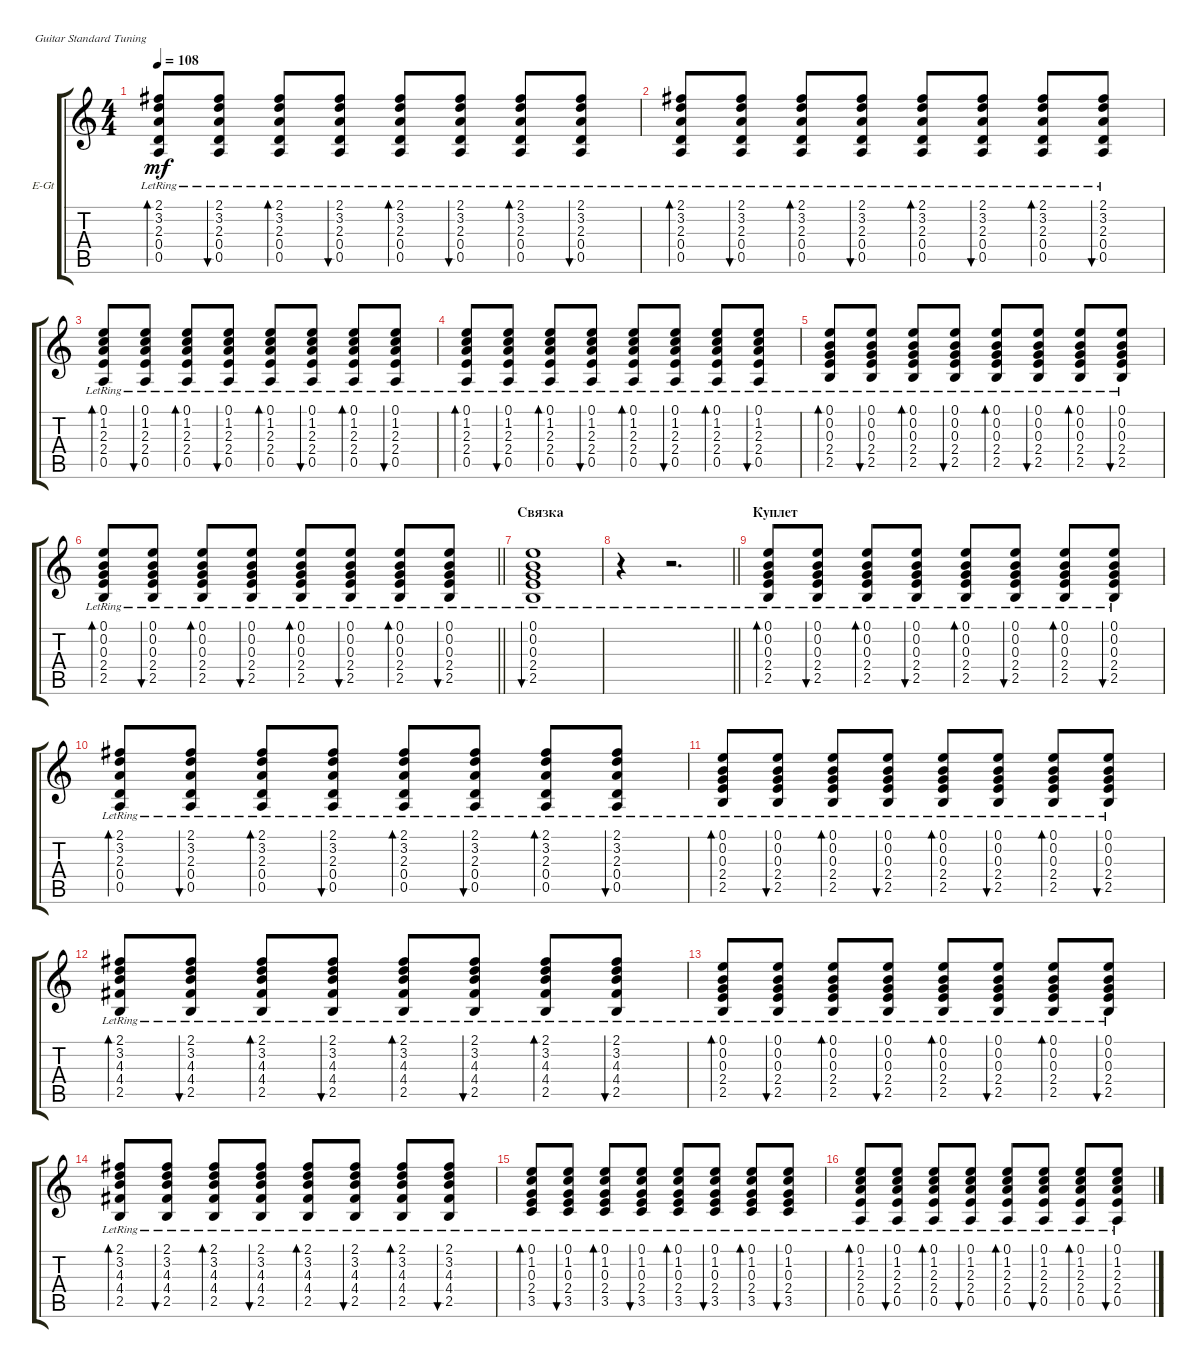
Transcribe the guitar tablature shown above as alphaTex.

\bracketExtendMode groupsimilarinstruments
\firstSystemTrackNameOrientation horizontal
\otherSystemsTrackNameOrientation horizontal
\track ("В. Бутусов (гитара)" "E-Gt") {instrument electricguitarclean}
\staff {score tabs}
\tuning (E4 B3 G3 D3 A2 E2)
\ts (4 4)
\tempo 108
\clef g2
\ks c
(2.1 3.2{lr} 2.3{lr} 0.4{lr} 0.5{lr}).8{bd 34 dy mf} (2.1 3.2 2.3{lr} 0.4{lr} 0.5{lr}).8{bu 34} (2.1 3.2{lr} 2.3{lr} 0.4{lr} 0.5{lr}).8{bd 34} (2.1 3.2 2.3{lr} 0.4{lr} 0.5{lr}).8{bu 34} (2.1 3.2{lr} 2.3{lr} 0.4{lr} 0.5{lr}).8{bd 34} (2.1 3.2 2.3{lr} 0.4{lr} 0.5{lr}).8{bu 34} (2.1 3.2{lr} 2.3{lr} 0.4{lr} 0.5{lr}).8{bd 34} (2.1 3.2 2.3{lr} 0.4{lr} 0.5{lr}).8{bu 34} |
(2.1 3.2{lr} 2.3{lr} 0.4{lr} 0.5{lr}).8{bd 34} (2.1 3.2 2.3{lr} 0.4{lr} 0.5{lr}).8{bu 34} (2.1 3.2{lr} 2.3{lr} 0.4{lr} 0.5{lr}).8{bd 34} (2.1 3.2 2.3{lr} 0.4{lr} 0.5{lr}).8{bu 34} (2.1 3.2{lr} 2.3{lr} 0.4{lr} 0.5{lr}).8{bd 34} (2.1 3.2 2.3{lr} 0.4{lr} 0.5{lr}).8{bu 34} (2.1 3.2{lr} 2.3{lr} 0.4{lr} 0.5{lr}).8{bd 34} (2.1 3.2 2.3{lr} 0.4{lr} 0.5{lr}).8{bu 34} |
(0.1 1.2{lr} 2.3{lr} 2.4{lr} 0.5{lr}).8{bd 37} (0.1 1.2 2.3{lr} 2.4{lr} 0.5{lr}).8{bu 35} (0.1 1.2{lr} 2.3{lr} 2.4{lr} 0.5{lr}).8{bd 37} (0.1 1.2 2.3{lr} 2.4{lr} 0.5{lr}).8{bu 35} (0.1 1.2{lr} 2.3{lr} 2.4{lr} 0.5{lr}).8{bd 37} (0.1 1.2 2.3{lr} 2.4{lr} 0.5{lr}).8{bu 35} (0.1 1.2{lr} 2.3{lr} 2.4{lr} 0.5{lr}).8{bd 37} (0.1 1.2 2.3{lr} 2.4{lr} 0.5{lr}).8{bu 35} |
(0.1 1.2{lr} 2.3{lr} 2.4{lr} 0.5{lr}).8{bd 37} (0.1 1.2 2.3{lr} 2.4{lr} 0.5{lr}).8{bu 35} (0.1 1.2{lr} 2.3{lr} 2.4{lr} 0.5{lr}).8{bd 37} (0.1 1.2 2.3{lr} 2.4{lr} 0.5{lr}).8{bu 35} (0.1 1.2{lr} 2.3{lr} 2.4{lr} 0.5{lr}).8{bd 37} (0.1 1.2 2.3{lr} 2.4{lr} 0.5{lr}).8{bu 35} (0.1 1.2{lr} 2.3{lr} 2.4{lr} 0.5{lr}).8{bd 37} (0.1 1.2 2.3{lr} 2.4{lr} 0.5{lr}).8{bu 35} |
(0.1 0.2{lr} 0.3{lr} 2.4{lr} 2.5{lr}).8{bd 34} (0.1 0.2 0.3{lr} 2.4{lr} 2.5{lr}).8{bu 33} (0.1 0.2{lr} 0.3{lr} 2.4{lr} 2.5{lr}).8{bd 34} (0.1 0.2 0.3{lr} 2.4{lr} 2.5{lr}).8{bu 33} (0.1 0.2{lr} 0.3{lr} 2.4{lr} 2.5{lr}).8{bd 34} (0.1 0.2 0.3{lr} 2.4{lr} 2.5{lr}).8{bu 33} (0.1 0.2{lr} 0.3{lr} 2.4{lr} 2.5{lr}).8{bd 34} (0.1 0.2 0.3{lr} 2.4{lr} 2.5{lr}).8{bu 33} |
\barLineRight lightlight
(0.1 0.2{lr} 0.3{lr} 2.4{lr} 2.5{lr}).8{bd 34} (0.1 0.2 0.3{lr} 2.4{lr} 2.5{lr}).8{bu 33} (0.1 0.2{lr} 0.3{lr} 2.4{lr} 2.5{lr}).8{bd 34} (0.1 0.2 0.3{lr} 2.4{lr} 2.5{lr}).8{bu 33} (0.1 0.2{lr} 0.3{lr} 2.4{lr} 2.5{lr}).8{bd 34} (0.1 0.2 0.3{lr} 2.4{lr} 2.5{lr}).8{bu 33} (0.1 0.2{lr} 0.3{lr} 2.4{lr} 2.5{lr}).8{bd 34} (0.1 0.2 0.3{lr} 2.4{lr} 2.5{lr}).8{bu 33} |
\section ("" "Связка")
(0.1 0.2 0.3{lr} 2.4{lr} 2.5{lr}).1{bu 33} |
\barLineRight lightlight
r.4 r.2{d} |
\section ("" "Куплет")
(0.1 0.2{lr} 0.3{lr} 2.4{lr} 2.5{lr}).8{bd 32} (0.1 0.2{lr} 0.3{lr} 2.4{lr} 2.5{lr}).8{bu 34} (0.1 0.2{lr} 0.3{lr} 2.4{lr} 2.5{lr}).8{bd 32} (0.1 0.2{lr} 0.3{lr} 2.4{lr} 2.5{lr}).8{bu 34} (0.1 0.2{lr} 0.3{lr} 2.4{lr} 2.5{lr}).8{bd 32} (0.1 0.2{lr} 0.3{lr} 2.4{lr} 2.5{lr}).8{bu 34} (0.1 0.2{lr} 0.3{lr} 2.4{lr} 2.5{lr}).8{bd 32} (0.1 0.2{lr} 0.3{lr} 2.4{lr} 2.5{lr}).8{bu 34} |
(2.1 3.2{lr} 2.3{lr} 0.4{lr} 0.5{lr}).8{bd 33} (2.1 3.2 2.3{lr} 0.4{lr} 0.5{lr}).8{bu 32} (2.1 3.2{lr} 2.3{lr} 0.4{lr} 0.5{lr}).8{bd 33} (2.1 3.2 2.3{lr} 0.4{lr} 0.5{lr}).8{bu 32} (2.1 3.2{lr} 2.3{lr} 0.4{lr} 0.5{lr}).8{bd 33} (2.1 3.2 2.3{lr} 0.4{lr} 0.5{lr}).8{bu 32} (2.1 3.2{lr} 2.3{lr} 0.4{lr} 0.5{lr}).8{bd 33} (2.1 3.2 2.3{lr} 0.4{lr} 0.5{lr}).8{bu 32} |
(0.1 0.2{lr} 0.3{lr} 2.4{lr} 2.5{lr}).8{bd 32} (0.1 0.2{lr} 0.3{lr} 2.4{lr} 2.5{lr}).8{bu 34} (0.1 0.2{lr} 0.3{lr} 2.4{lr} 2.5{lr}).8{bd 32} (0.1 0.2{lr} 0.3{lr} 2.4{lr} 2.5{lr}).8{bu 34} (0.1 0.2{lr} 0.3{lr} 2.4{lr} 2.5{lr}).8{bd 32} (0.1 0.2{lr} 0.3{lr} 2.4{lr} 2.5{lr}).8{bu 34} (0.1 0.2{lr} 0.3{lr} 2.4{lr} 2.5{lr}).8{bd 32} (0.1 0.2{lr} 0.3{lr} 2.4{lr} 2.5{lr}).8{bu 34} |
(2.1 3.2{lr} 4.3{lr} 4.4{lr} 2.5{lr}).8{bd 34} (2.1 3.2 4.3{lr} 4.4{lr} 2.5{lr}).8{bu 35} (2.1 3.2{lr} 4.3{lr} 4.4{lr} 2.5{lr}).8{bd 34} (2.1 3.2 4.3{lr} 4.4{lr} 2.5{lr}).8{bu 35} (2.1 3.2{lr} 4.3{lr} 4.4{lr} 2.5{lr}).8{bd 34} (2.1 3.2 4.3{lr} 4.4{lr} 2.5{lr}).8{bu 35} (2.1 3.2{lr} 4.3{lr} 4.4{lr} 2.5{lr}).8{bd 34} (2.1 3.2 4.3{lr} 4.4{lr} 2.5{lr}).8{bu 35} |
(0.1 0.2{lr} 0.3{lr} 2.4{lr} 2.5{lr}).8{bd 32} (0.1 0.2{lr} 0.3{lr} 2.4{lr} 2.5{lr}).8{bu 34} (0.1 0.2{lr} 0.3{lr} 2.4{lr} 2.5{lr}).8{bd 32} (0.1 0.2{lr} 0.3{lr} 2.4{lr} 2.5{lr}).8{bu 34} (0.1 0.2{lr} 0.3{lr} 2.4{lr} 2.5{lr}).8{bd 32} (0.1 0.2{lr} 0.3{lr} 2.4{lr} 2.5{lr}).8{bu 34} (0.1 0.2{lr} 0.3{lr} 2.4{lr} 2.5{lr}).8{bd 32} (0.1 0.2{lr} 0.3{lr} 2.4{lr} 2.5{lr}).8{bu 34} |
(2.1 3.2{lr} 4.3{lr} 4.4{lr} 2.5{lr}).8{bd 34} (2.1 3.2 4.3{lr} 4.4{lr} 2.5{lr}).8{bu 35} (2.1 3.2{lr} 4.3{lr} 4.4{lr} 2.5{lr}).8{bd 34} (2.1 3.2 4.3{lr} 4.4{lr} 2.5{lr}).8{bu 35} (2.1 3.2{lr} 4.3{lr} 4.4{lr} 2.5{lr}).8{bd 34} (2.1 3.2 4.3{lr} 4.4{lr} 2.5{lr}).8{bu 35} (2.1 3.2{lr} 4.3{lr} 4.4{lr} 2.5{lr}).8{bd 34} (2.1 3.2 4.3{lr} 4.4{lr} 2.5{lr}).8{bu 35} |
(0.1 1.2{lr} 0.3{lr} 2.4{lr} 3.5{lr}).8{bd 34} (0.1 1.2{lr} 0.3{lr} 2.4{lr} 3.5{lr}).8{bu 33} (0.1 1.2{lr} 0.3{lr} 2.4{lr} 3.5{lr}).8{bd 34} (0.1 1.2{lr} 0.3{lr} 2.4{lr} 3.5{lr}).8{bu 33} (0.1 1.2{lr} 0.3{lr} 2.4{lr} 3.5{lr}).8{bd 34} (0.1 1.2{lr} 0.3{lr} 2.4{lr} 3.5{lr}).8{bu 33} (0.1 1.2{lr} 0.3{lr} 2.4{lr} 3.5{lr}).8{bd 34} (0.1 1.2{lr} 0.3{lr} 2.4{lr} 3.5{lr}).8{bu 33} |
(0.1 1.2{lr} 2.3{lr} 2.4{lr} 0.5{lr}).8{bd 34} (0.1 1.2{lr} 2.3{lr} 2.4{lr} 0.5{lr}).8{bu 34} (0.1 1.2{lr} 2.3{lr} 2.4{lr} 0.5{lr}).8{bd 34} (0.1 1.2{lr} 2.3{lr} 2.4{lr} 0.5{lr}).8{bu 34} (0.1 1.2{lr} 2.3{lr} 2.4{lr} 0.5{lr}).8{bd 34} (0.1 1.2{lr} 2.3{lr} 2.4{lr} 0.5{lr}).8{bu 34} (0.1 1.2{lr} 2.3{lr} 2.4{lr} 0.5{lr}).8{bd 34} (0.1 1.2{lr} 2.3{lr} 2.4{lr} 0.5{lr}).8{bu 34}
